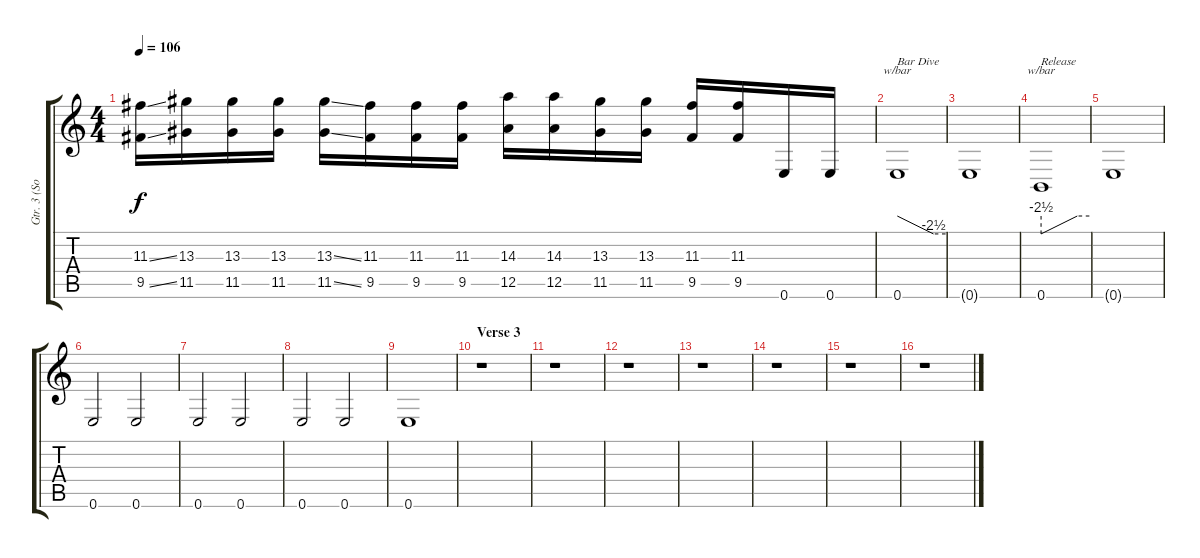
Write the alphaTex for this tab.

\track ("Gtr. 3 (Solo - Billy)" "Gtr. 3 (So") {instrument overdrivenguitar}
\staff {score tabs}
\tuning (E4 B3 G3 D3 A2 E2) {hide}
\ts (4 4)
\tempo 106
\clef g2
\ks c
(11.3{ss} 9.5{ss}).16{dy f} (13.3 11.5).16 (13.3 11.5).16 (13.3 11.5).16 (13.3{ss} 11.5{ss}).16 (11.3 9.5).16 (11.3 9.5).16 (11.3 9.5).16 (14.3 12.5).16 (14.3 12.5).16 (13.3 11.5).16 (13.3 11.5).16 (11.3 9.5).16 (11.3 9.5).16 0.6.16 0.6.16 |
0.6.1{tbe (custom default 0 0 45 -10 60 -10) txt "Bar Dive"} |
0.6{t}.1 |
0.6.1{tbe (custom default 0 -10 45 0 60 0) txt "Release"} |
0.6{t}.1 |
0.6.2 0.6.2 |
0.6.2 0.6.2 |
0.6.2 0.6.2 |
0.6.1 |
\section ("" "Verse 3")
r.1 |
r.1 |
r.1 |
r.1 |
r.1 |
r.1 |
r.1
